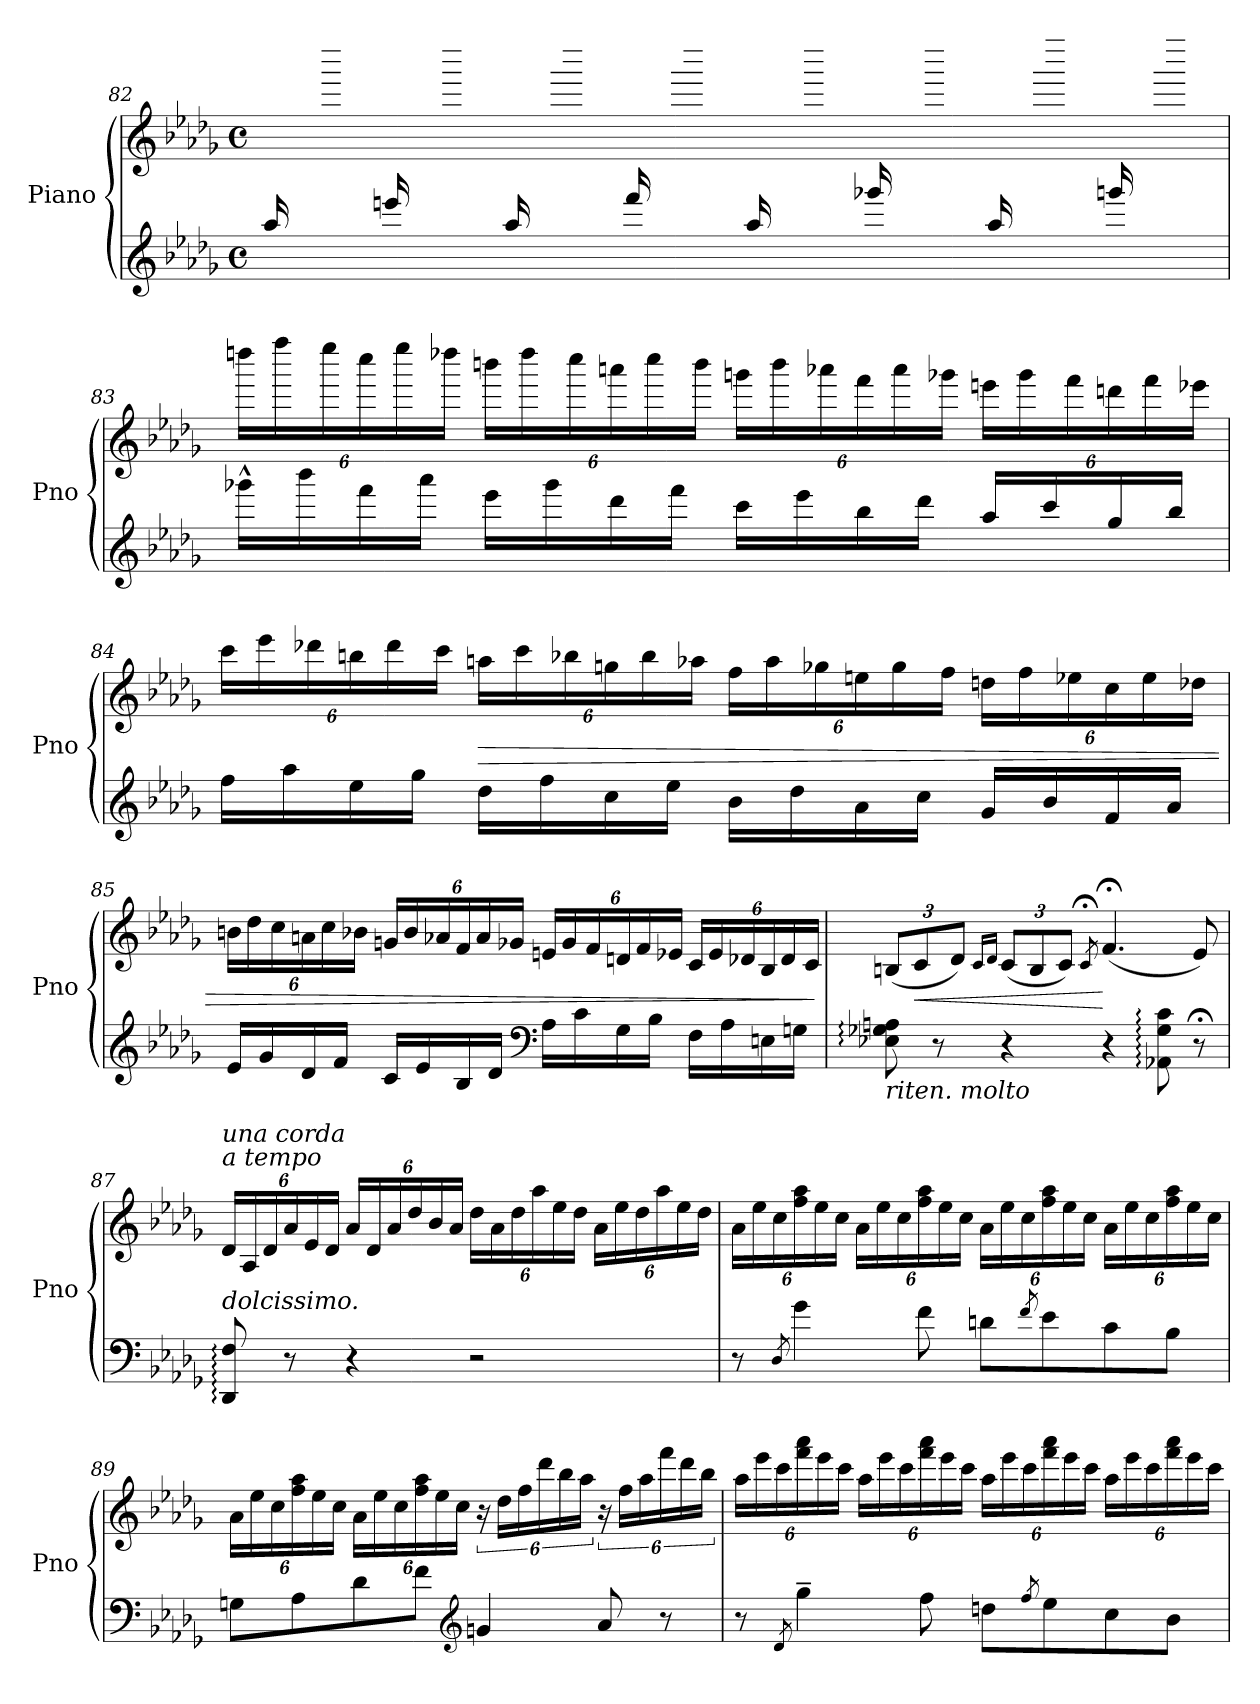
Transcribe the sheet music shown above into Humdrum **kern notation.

**kern	**kern	**dynam
*part1	*part1	*part1
*staff2	*staff1	*staff1/2
*I"Piano	*	*
*I'Pno	*	*
!!LO:PB:g=z
*clefG2	*clefG2	*
*k[b-e-a-d-g-]	*k[b-e-a-d-g-]	*
*M4/4	*M4/4	*
*met(c)	*met(c)	*
=82	=82	=82
*^	*	*
16aa-/LL	1ryy	16ryy	.
16ryy	.	16fff\ 16aaa-X\ 16ddddn\	.
16eeen/	.	16ryy	.
16ryy	.	16fff\ 16aaa-\ 16dddd\JJ	.
16aa-/LL	.	16ryy	.
16ryy	.	16ggg-\ 16aaan\ 16eeee-\	.
16fff/	.	16ryy	.
16ryy	.	16ggg-\ 16aaa\ 16eeee-\JJ	.
16aa-/LL	.	16ryy	.
16ryy	.	16gggn\ 16bbb-\ 16eeeen\	.
16ggg-X/	.	16ryy	.
16ryy	.	16gggn\ 16bbb-\ 16eeee\JJ	.
16aa-/LL	.	16ryy	.
16ryy	.	16aaa-X\ 16bbbn\ 16ffff\	.
16ggg/	.	16ryy	.
16ryy	.	16aaa-\ 16bbb\ 16ffff\JJ	.
*v	*v	*	*
!!LO:LB:g=z
=83	=83	=83
*	*Xbrackettup	*
16ggg-X^^\LL	24ddddn\LL	.
.	24ffff\	.
16bbb-\	.	.
.	24eeee-\	.
16fff\	24cccc\	.
.	24eeee-\	.
16aaa-\JJ	.	.
.	24dddd-X\JJ	.
16eee-\LL	24bbbn\LL	.
.	24dddd-\	.
16ggg-\	.	.
.	24cccc\	.
16ddd-\	24aaan\	.
.	24cccc\	.
16fff\JJ	.	.
.	24bbb\JJ	.
16ccc\LL	24gggn\LL	.
.	24bbb\	.
16eee-\	.	.
.	24aaa-X\	.
16bb-\	24fff\	.
.	24aaa-\	.
16ddd-\JJ	.	.
.	24ggg-X\JJ	.
16aa-/LL	24eeen\LL	.
.	24ggg-\	.
16ccc/	.	.
.	24fff\	.
16gg-/	24dddn\	.
.	24fff\	.
16bb-/JJ	.	.
.	24eee-X\JJ	.
!!LO:PB:g=z
=84	=84	=84
16ff\LL	24ccc\LL	.
.	24eee-\	.
16aa-\	.	.
.	24ddd-X\	.
16ee-\	24bbn\	.
.	24ddd-\	.
16gg-\JJ	.	.
.	24ccc\JJ	.
!	!	!LO:HP:b
16dd-\LL	24aan\LL	>
.	24ccc\	.
16ff\	.	.
.	24bb-X\	.
16cc\	24ggn\	.
.	24bb-\	.
16ee-\JJ	.	.
.	24aa-X\JJ	.
16b-\LL	24ff\LL	.
.	24aa-\	.
16dd-\	.	.
.	24gg-X\	.
16a-\	24een\	.
.	24gg-\	.
16cc\JJ	.	.
.	24ff\JJ	.
16g-/LL	24ddn\LL	.
.	24ff\	.
16b-/	.	.
.	24ee-X\	.
16f/	24cc\	.
.	24ee-\	.
16a-/JJ	.	.
.	24dd-X\JJ	.
!!LO:LB:g=z
=85	=85	=85
16e-/LL	24bn\LL	.
.	24dd-\	.
16g-/	.	.
.	24cc\	.
16d-/	24an\	.
.	24cc\	.
16f/JJ	.	.
.	24b-X\JJ	.
16c/LL	24gn/LL	.
.	24b-/	.
16e-/	.	.
.	24a-X/	.
16B-/	24f/	.
.	24a-/	.
16d-/JJ	.	.
.	24g-X/JJ	.
*clefF4	*	*
16A-\LL	24en/LL	.
.	24g-/	.
16c\	.	.
.	24f/	.
16G-\	24dn/	.
.	24f/	.
16B-\JJ	.	.
.	24e-X/JJ	.
16F\LL	24c/LL	.
.	24e-/	.
16A-\	.	.
.	24d-X/	.
16En\	24B-/	.
.	24d-/	.
16Gn\JJ	.	.
.	24c/JJ	.
.	.	]
!!LO:LB:g=z
=86	=86	=86
!LO:TX:b:i:t=riten. molto	!	!
8E-X\: 8G-X\: 8An\:	(>12Bn/L	.
!	!	!LO:HP:b
.	12c/	<
8r	.	.
.	12d-/J)	.
.	16qc/LL	.
.	16qd-/JJ	.
4r	(>12c/L	.
.	12B/	.
.	12c/J)	.
.	8qc;</	.
4r	(<4.f;</	[
8AA-X\: 8G-\: 8c\:	.	.
8r;<	8e-/)	.
=87	=87	=87
!	!LO:TX:a:i:t=a tempo	!
!	!LO:TX:a:i:t=una corda	!
!LO:TX:a:i:t=dolcissimo.	!	!
8DD-/: 8F/:	24d-/LL	.
.	24A-/	.
.	24d-/	.
8r	24a-/	.
.	24e-/	.
.	24d-/JJ	.
4r	24a-/LL	.
.	24d-/	.
.	24a-/	.
.	24dd-/	.
.	24b-/	.
.	24a-/JJ	.
2r	24dd-\LL	.
.	24a-\	.
.	24dd-\	.
.	24aa-\	.
.	24ee-\	.
.	24dd-\JJ	.
.	24a-\LL	.
.	24ee-\	.
.	24dd-\	.
.	24aa-\	.
.	24ee-\	.
.	24dd-\JJ	.
!!LO:LB:g=z
=88	=88	=88
8r	24a-\LL	.
.	24ee-\	.
.	24cc\	.
8qD-/	.	.
4g-\	24ff\ 24aa-\	.
.	24ee-\	.
.	24cc\JJ	.
.	24a-\LL	.
.	24ee-\	.
.	24cc\	.
8f\	24ff\ 24aa-\	.
.	24ee-\	.
.	24cc\JJ	.
8dn\L	24a-\LL	.
.	24ee-\	.
.	24cc\	.
8qf/	.	.
8e-\	24ff\ 24aa-\	.
.	24ee-\	.
.	24cc\JJ	.
8c\	24a-\LL	.
.	24ee-\	.
.	24cc\	.
8B-\J	24ff\ 24aa-\	.
.	24ee-\	.
.	24cc\JJ	.
=89	=89	=89
8Gn\L	24a-\LL	.
.	24ee-\	.
.	24cc\	.
8A-\	24ff\ 24aa-\	.
.	24ee-\	.
.	24cc\JJ	.
8d-\	24a-\LL	.
.	24ee-\	.
.	24cc\	.
8f\J	24ff\ 24aa-\	.
.	24ee-\	.
.	24cc\JJ	.
*clefG2	*	*
*	*brackettup	*
4gn/	24r	.
.	24dd-\LL	.
.	24ff\	.
.	24ddd-\	.
.	24bb-\	.
.	24aa-\JJ	.
8a-/	24r	.
.	24ff\LL	.
.	24aa-\	.
8r	24fff\	.
.	24ddd-\	.
.	24bb-\JJ	.
!!LO:LB:g=z
=90	=90	=90
*	*Xbrackettup	*
!	!	!LO:DY:b
8r	24aa-\LL	other-dynamics
.	24eee-\	.
.	24ccc\	.
8qd-/	.	.
4gg-~\	24fff\ 24aaa-\	.
.	24eee-\	.
.	24ccc\JJ	.
.	24aa-\LL	.
.	24eee-\	.
.	24ccc\	.
8ff\	24fff\ 24aaa-\	.
.	24eee-\	.
.	24ccc\JJ	.
8ddn\L	24aa-\LL	.
.	24eee-\	.
.	24ccc\	.
8qff/	.	.
8ee-\	24fff\ 24aaa-\	.
.	24eee-\	.
.	24ccc\JJ	.
8cc\	24aa-\LL	.
.	24eee-\	.
.	24ccc\	.
8b-\J	24fff\ 24aaa-\	.
.	24eee-\	.
.	24ccc\JJ	.
=	=	=
*-	*-	*-
